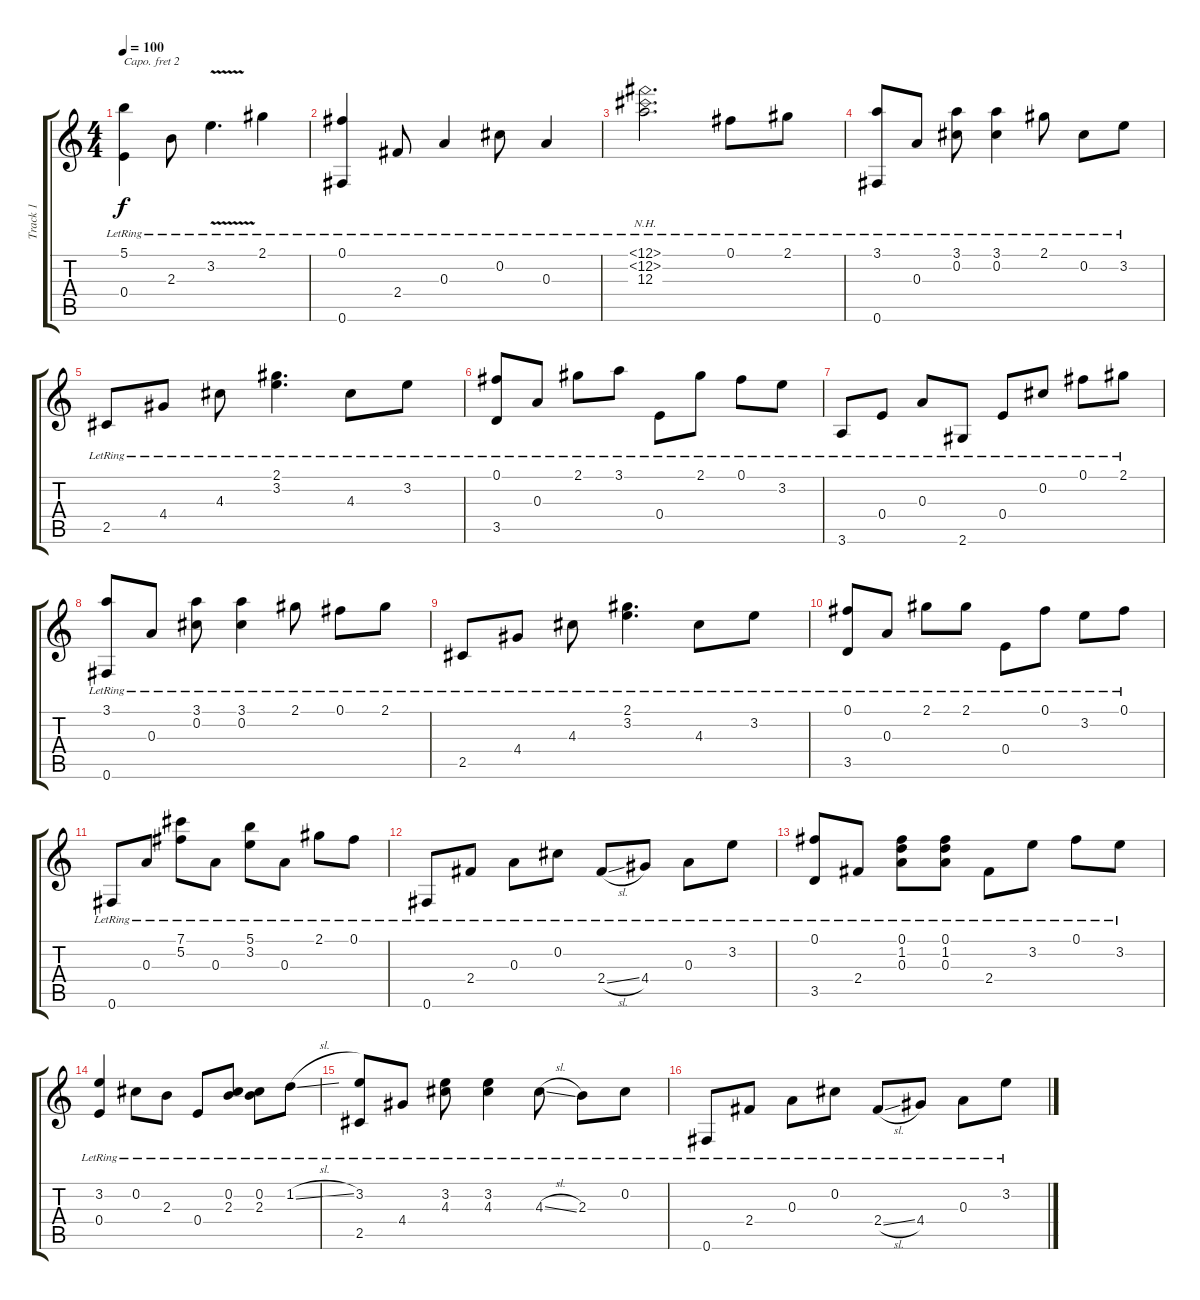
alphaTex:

\track ("Track 1" "Track 1") {instrument acousticguitarnylon}
\staff {score tabs}
\capo 2
\tuning (E4 B3 G3 D3 A2 E2) {hide}
\ts (4 4)
\tempo 100
\clef g2
\ks c
(5.1{lr} 0.4{lr}).4{dy f} 2.3{lr}.8 3.2{v lr}.4{d} 2.1{lr}.4 |
(0.1{lr} 0.6{lr}).4 2.4{lr}.8 0.3{lr}.4 0.2{lr}.8 0.3{lr}.4 |
(12.1{nh lr} 12.2{nh lr} 12.3{lr}).2{d} 0.1{lr}.8 2.1{lr}.8 |
(3.1{lr} 0.6{lr}).8 0.3{lr}.8 (3.1{lr} 0.2{lr}).8 (3.1{lr} 0.2{lr}).4 2.1{lr}.8 0.2{lr}.8 3.2{lr}.8 |
2.5{lr}.8 4.4{lr}.8 4.3{lr}.8 (2.1{lr} 3.2{lr}).4{d} 4.3{lr}.8 3.2{lr}.8 |
(0.1{lr} 3.5{lr}).8 0.3{lr}.8 2.1{lr}.8 3.1{lr}.8 0.4{lr}.8 2.1{lr}.8 0.1{lr}.8 3.2{lr}.8 |
3.6{lr}.8 0.4{lr}.8 0.3{lr}.8 2.6{lr}.8 0.4{lr}.8 0.2{lr}.8 0.1{lr}.8 2.1{lr}.8 |
(3.1{lr} 0.6{lr}).8 0.3{lr}.8 (3.1{lr} 0.2{lr}).8 (3.1{lr} 0.2{lr}).4 2.1{lr}.8 0.1{lr}.8 2.1{lr}.8 |
2.5{lr}.8 4.4{lr}.8 4.3{lr}.8 (2.1{lr} 3.2{lr}).4{d} 4.3{lr}.8 3.2{lr}.8 |
(0.1{lr} 3.5{lr}).8 0.3{lr}.8 2.1{lr}.8 2.1{lr}.8 0.4{lr}.8 0.1{lr}.8 3.2{lr}.8 0.1{lr}.8 |
0.6{lr}.8 0.3{lr}.8 (7.1{lr} 5.2{lr}).8 0.3{lr}.8 (5.1{lr} 3.2{lr}).8 0.3{lr}.8 2.1{lr}.8 0.1{lr}.8 |
0.6{lr}.8 2.4{lr}.8 0.3{lr}.8 0.2{lr}.8 2.4{sl lr}.8 4.4{lr}.8 0.3{lr}.8 3.2{lr}.8 |
(0.1{lr} 3.5{lr}).8 2.4{lr}.8 (0.1{lr} 1.2{lr} 0.3{lr}).8 (0.1{lr} 1.2{lr} 0.3{lr}).8 2.4{lr}.8 3.2{lr}.8 0.1{lr}.8 3.2{lr}.8 |
(3.2{lr} 0.4{lr}).4 0.2{lr}.8 2.3{lr}.8 0.4{lr}.8 (0.2{lr} 2.3{lr}).8 (0.2{lr} 2.3{lr}).8 1.2{sl lr}.8 |
(3.2{lr} 2.5{lr}).8 4.4{lr}.8 (3.2{lr} 4.3{lr}).8 (3.2{lr} 4.3{lr}).4 4.3{sl lr}.8 2.3{lr}.8 0.2{lr}.8 |
0.6{lr}.8 2.4{lr}.8 0.3{lr}.8 0.2{lr}.8 2.4{sl lr}.8 4.4{lr}.8 0.3{lr}.8 3.2{lr}.8
